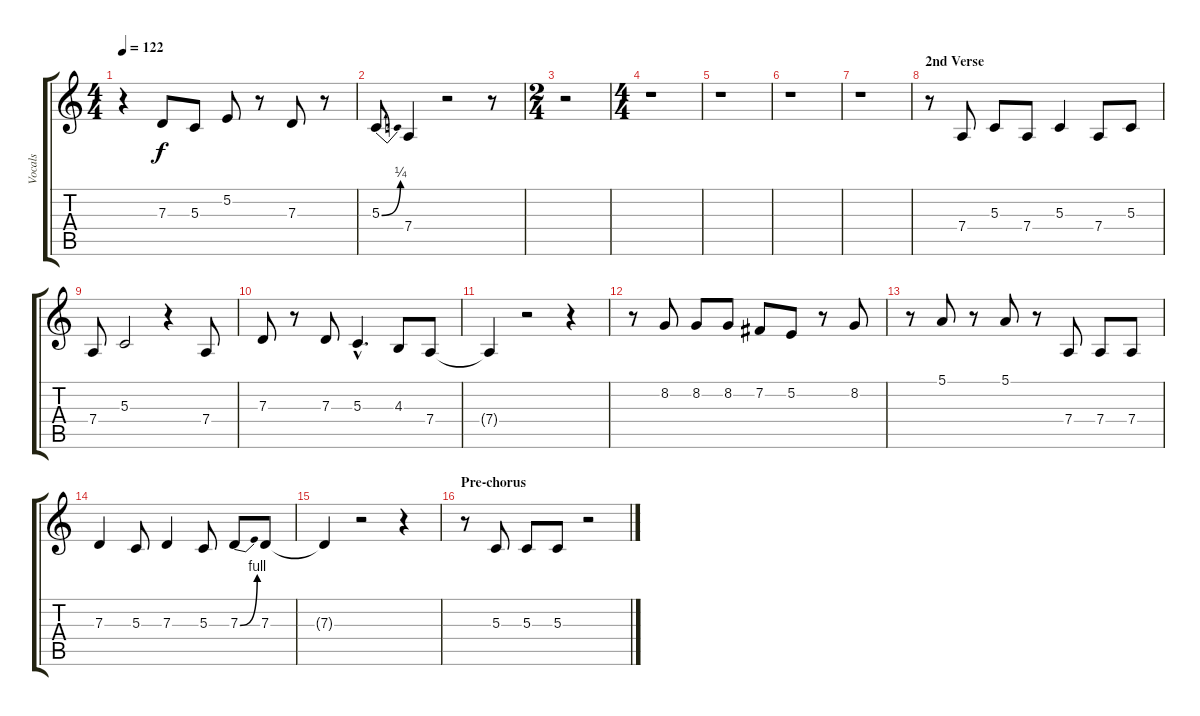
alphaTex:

\track ("Vocals" "Vocals") {instrument lead6voice}
\staff {score tabs}
\tuning (E4 B3 G3 D3 A2 E2) {hide}
\ts (4 4)
\tempo 122
\clef g2
\ks aminor
r.4{dy f} 7.3.8 5.3.8 5.2.8 r.8 7.3.8 r.8 |
5.3{be (bend 0 0 60 1)}.8 7.4.4 r.2 r.8 |
\ts (2 4)
r.2 |
\ts (4 4)
r.1 |
r.1 |
r.1 |
r.1 |
\section ("" "2nd Verse")
r.8 7.4.8 5.3.8 7.4.8 5.3.4 7.4.8 5.3.8 |
7.4.8 5.3.2 r.4 7.4.8 |
7.3.8 r.8 7.3.8 5.3{hac}.4{d} 4.3.8 7.4.8 |
7.4{t}.4 r.2 r.4 |
r.8 8.2.8 8.2.8 8.2.8 7.2.8 5.2.8 r.8 8.2.8 |
r.8 5.1.8 r.8 5.1.8 r.8 7.4.8 7.4.8 7.4.8 |
7.3.4 5.3.8 7.3.4 5.3.8 7.3{be (bend 0 0 60 4)}.8 7.3.8 |
7.3{t}.4 r.2 r.4 |
\section ("" "Pre-chorus")
r.8 5.3.8 5.3.8 5.3.8 r.2
